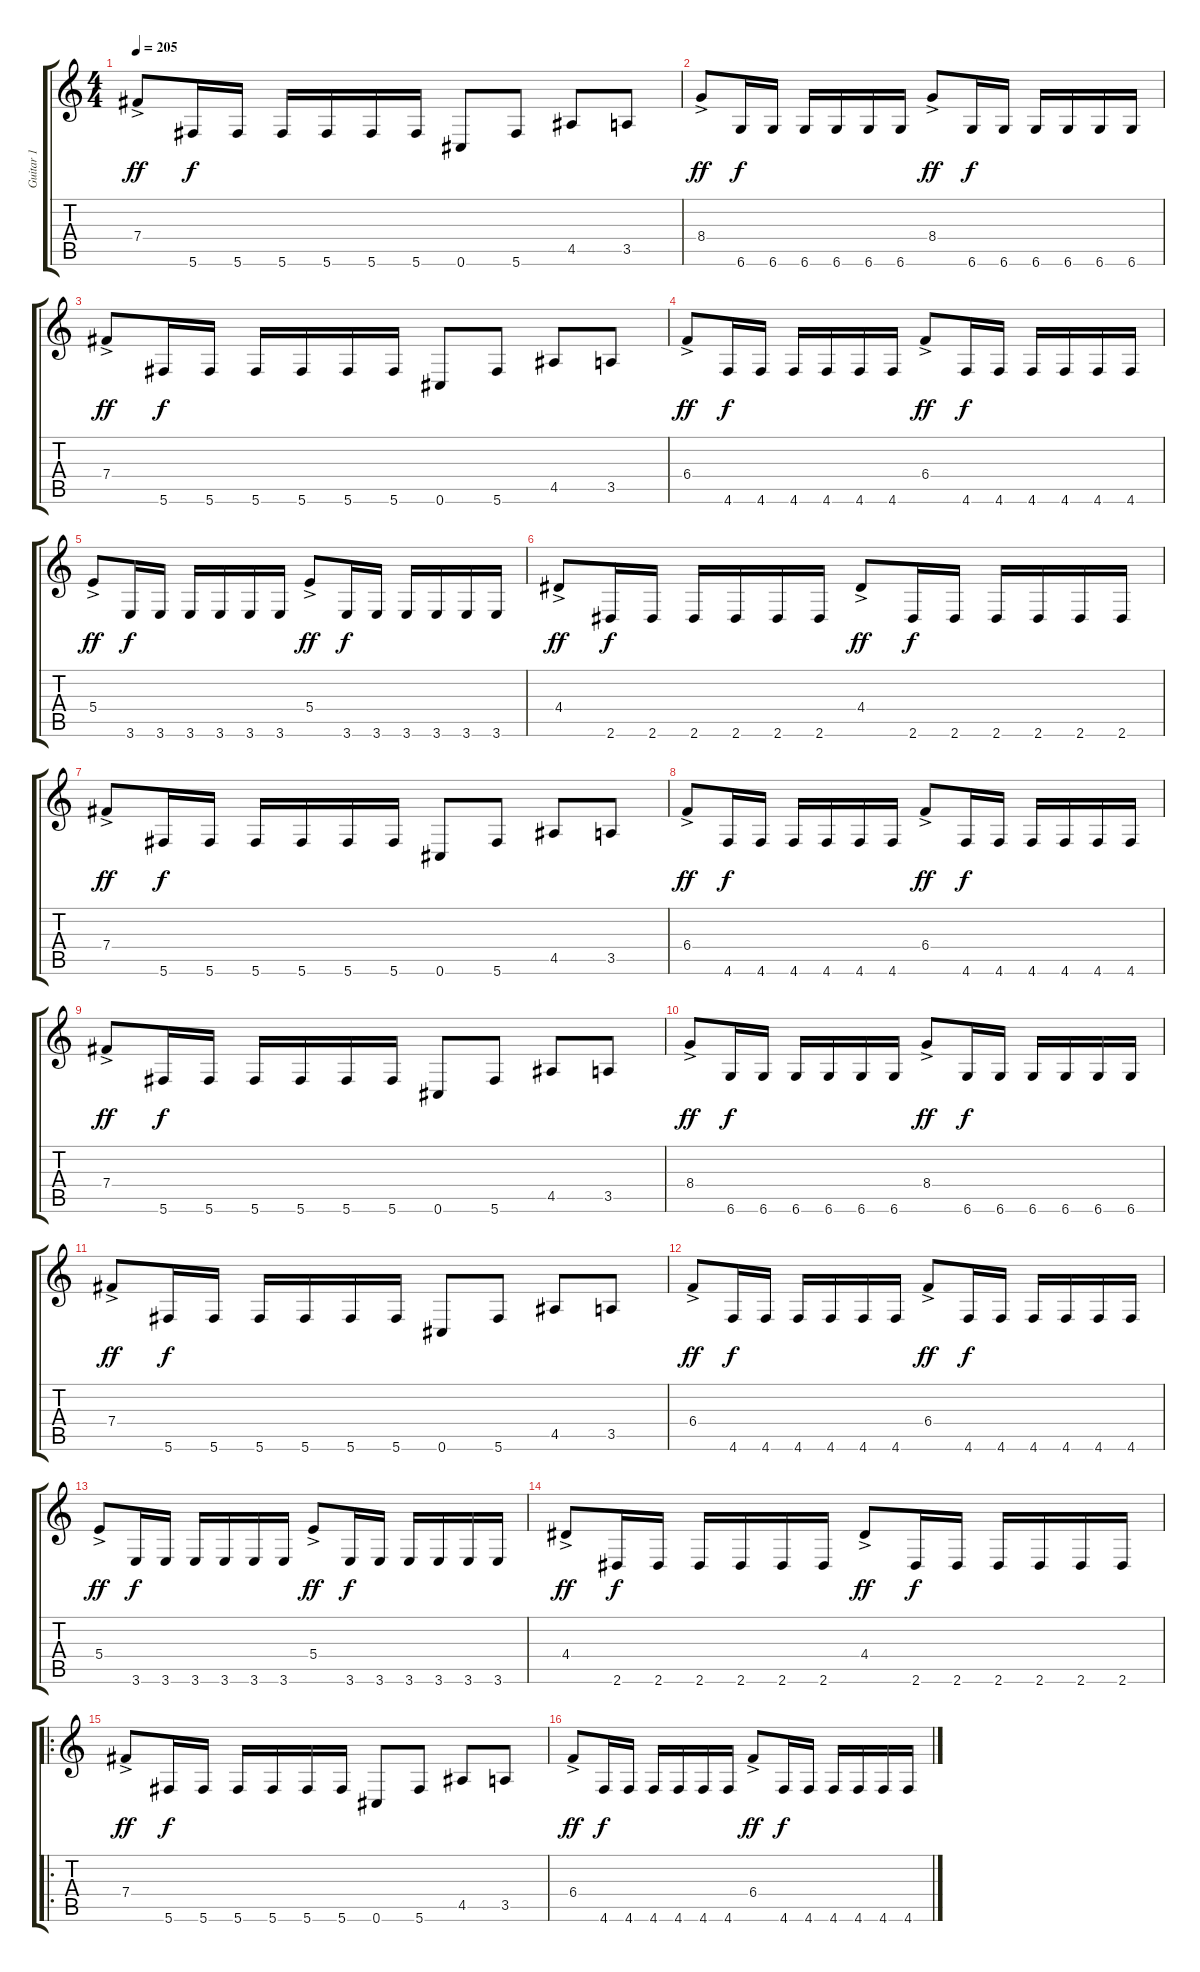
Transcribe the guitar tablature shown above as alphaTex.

\track ("Guitar 1" "Guitar 1") {instrument distortionguitar}
\staff {score tabs}
\tuning (Db4 Ab3 E3 B2 Gb2 Db2) {hide}
\ts (4 4)
\tempo 205
\clef g2
\ks c
7.4{ac}.8{dy ff} 5.6.16{dy f} 5.6.16 5.6.16 5.6.16 5.6.16 5.6.16 0.6.8 5.6.8 4.5.8 3.5.8 |
8.4{ac}.8{dy ff} 6.6.16{dy f} 6.6.16 6.6.16 6.6.16 6.6.16 6.6.16 8.4{ac}.8{dy ff} 6.6.16{dy f} 6.6.16 6.6.16 6.6.16 6.6.16 6.6.16 |
7.4{ac}.8{dy ff} 5.6.16{dy f} 5.6.16 5.6.16 5.6.16 5.6.16 5.6.16 0.6.8 5.6.8 4.5.8 3.5.8 |
6.4{ac}.8{dy ff} 4.6.16{dy f} 4.6.16 4.6.16 4.6.16 4.6.16 4.6.16 6.4{ac}.8{dy ff} 4.6.16{dy f} 4.6.16 4.6.16 4.6.16 4.6.16 4.6.16 |
5.4{ac}.8{dy ff} 3.6.16{dy f} 3.6.16 3.6.16 3.6.16 3.6.16 3.6.16 5.4{ac}.8{dy ff} 3.6.16{dy f} 3.6.16 3.6.16 3.6.16 3.6.16 3.6.16 |
4.4{ac}.8{dy ff} 2.6.16{dy f} 2.6.16 2.6.16 2.6.16 2.6.16 2.6.16 4.4{ac}.8{dy ff} 2.6.16{dy f} 2.6.16 2.6.16 2.6.16 2.6.16 2.6.16 |
7.4{ac}.8{dy ff} 5.6.16{dy f} 5.6.16 5.6.16 5.6.16 5.6.16 5.6.16 0.6.8 5.6.8 4.5.8 3.5.8 |
6.4{ac}.8{dy ff} 4.6.16{dy f} 4.6.16 4.6.16 4.6.16 4.6.16 4.6.16 6.4{ac}.8{dy ff} 4.6.16{dy f} 4.6.16 4.6.16 4.6.16 4.6.16 4.6.16 |
7.4{ac}.8{dy ff} 5.6.16{dy f} 5.6.16 5.6.16 5.6.16 5.6.16 5.6.16 0.6.8 5.6.8 4.5.8 3.5.8 |
8.4{ac}.8{dy ff} 6.6.16{dy f} 6.6.16 6.6.16 6.6.16 6.6.16 6.6.16 8.4{ac}.8{dy ff} 6.6.16{dy f} 6.6.16 6.6.16 6.6.16 6.6.16 6.6.16 |
7.4{ac}.8{dy ff} 5.6.16{dy f} 5.6.16 5.6.16 5.6.16 5.6.16 5.6.16 0.6.8 5.6.8 4.5.8 3.5.8 |
6.4{ac}.8{dy ff} 4.6.16{dy f} 4.6.16 4.6.16 4.6.16 4.6.16 4.6.16 6.4{ac}.8{dy ff} 4.6.16{dy f} 4.6.16 4.6.16 4.6.16 4.6.16 4.6.16 |
5.4{ac}.8{dy ff} 3.6.16{dy f} 3.6.16 3.6.16 3.6.16 3.6.16 3.6.16 5.4{ac}.8{dy ff} 3.6.16{dy f} 3.6.16 3.6.16 3.6.16 3.6.16 3.6.16 |
4.4{ac}.8{dy ff} 2.6.16{dy f} 2.6.16 2.6.16 2.6.16 2.6.16 2.6.16 4.4{ac}.8{dy ff} 2.6.16{dy f} 2.6.16 2.6.16 2.6.16 2.6.16 2.6.16 |
\ro
7.4{ac}.8{dy ff} 5.6.16{dy f} 5.6.16 5.6.16 5.6.16 5.6.16 5.6.16 0.6.8 5.6.8 4.5.8 3.5.8 |
6.4{ac}.8{dy ff} 4.6.16{dy f} 4.6.16 4.6.16 4.6.16 4.6.16 4.6.16 6.4{ac}.8{dy ff} 4.6.16{dy f} 4.6.16 4.6.16 4.6.16 4.6.16 4.6.16
